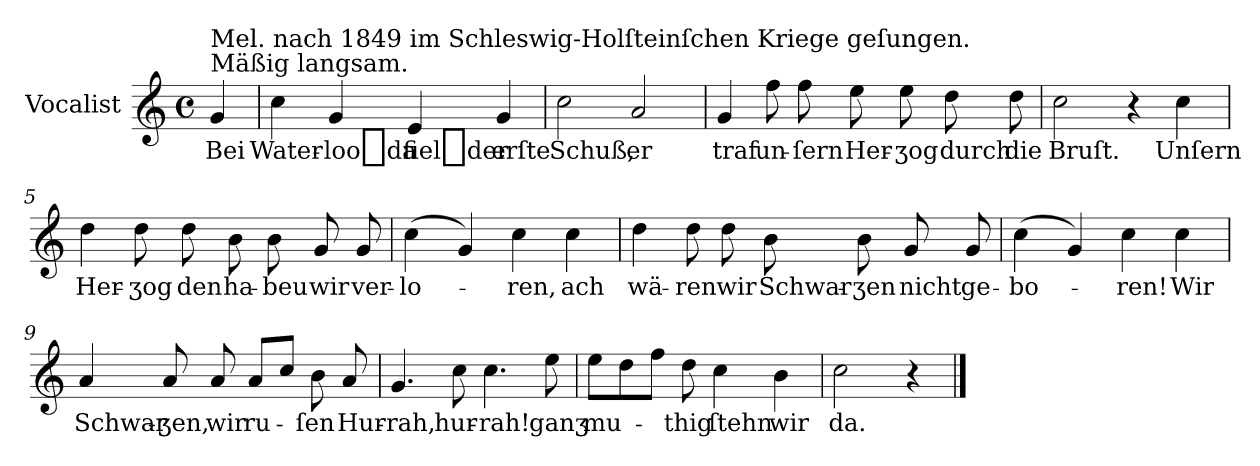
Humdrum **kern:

**kern	**text
*part1	*part1
*staff1	*staff1
*I"Vocalist	*
*k[]	*
*C:	*
*M4/4	*
*met(c)	*
=	=
!LO:TX:a:t=Mäßig langsam.	!
!LO:TX:a:t=Mel. nach 1849 im Schleswig-Holſteinſchen Kriege geſungen.	!
4g	Bei
=1	=1
4cc	Water-
4g	-loo_da
4e	fiel_der
4g	erſte
=2	=2
2cc	Schuß,
2a	er
=3	=3
4g	traf
8ff	un-
8ff	-ſern
8ee	Her-
8ee	-ʒog
8dd	durch
8dd	die
=4	=4
2cc	Bruſt.
4r	.
4cc	Unſern
=5	=5
4dd	Her-
8dd	-ʒog
8dd	den
8b	ha-
8b	-beu
8g	wir
8g	ver-
=6	=6
(4cc	-lo-
4g)	.
4cc	-ren,
4cc	ach
=7	=7
4dd	wä-
8dd	-ren
8dd	wir
8b	Schwar-
8b	-ʒen
8g	nicht
8g	ge-
=8	=8
(4cc	-bo-
4g)	.
4cc	-ren!
4cc	Wir
=9	=9
4a	Schwar-
8a	-ʒen,
8a	wir
8a/L	ru-
8ccJ	.
8b	-ſen
8a	Hur-
=10	=10
4.g	-rah,
8cc	hur-
4.cc	-rah!
8ee	ganʒ
=11	=11
8eeL	mu-
8dd	.
8ffJ	.
8dd	-thig
4cc	ſtehn
4b	wir
=12	=12
2cc	da.
4r	.
==	==
*-	*-
